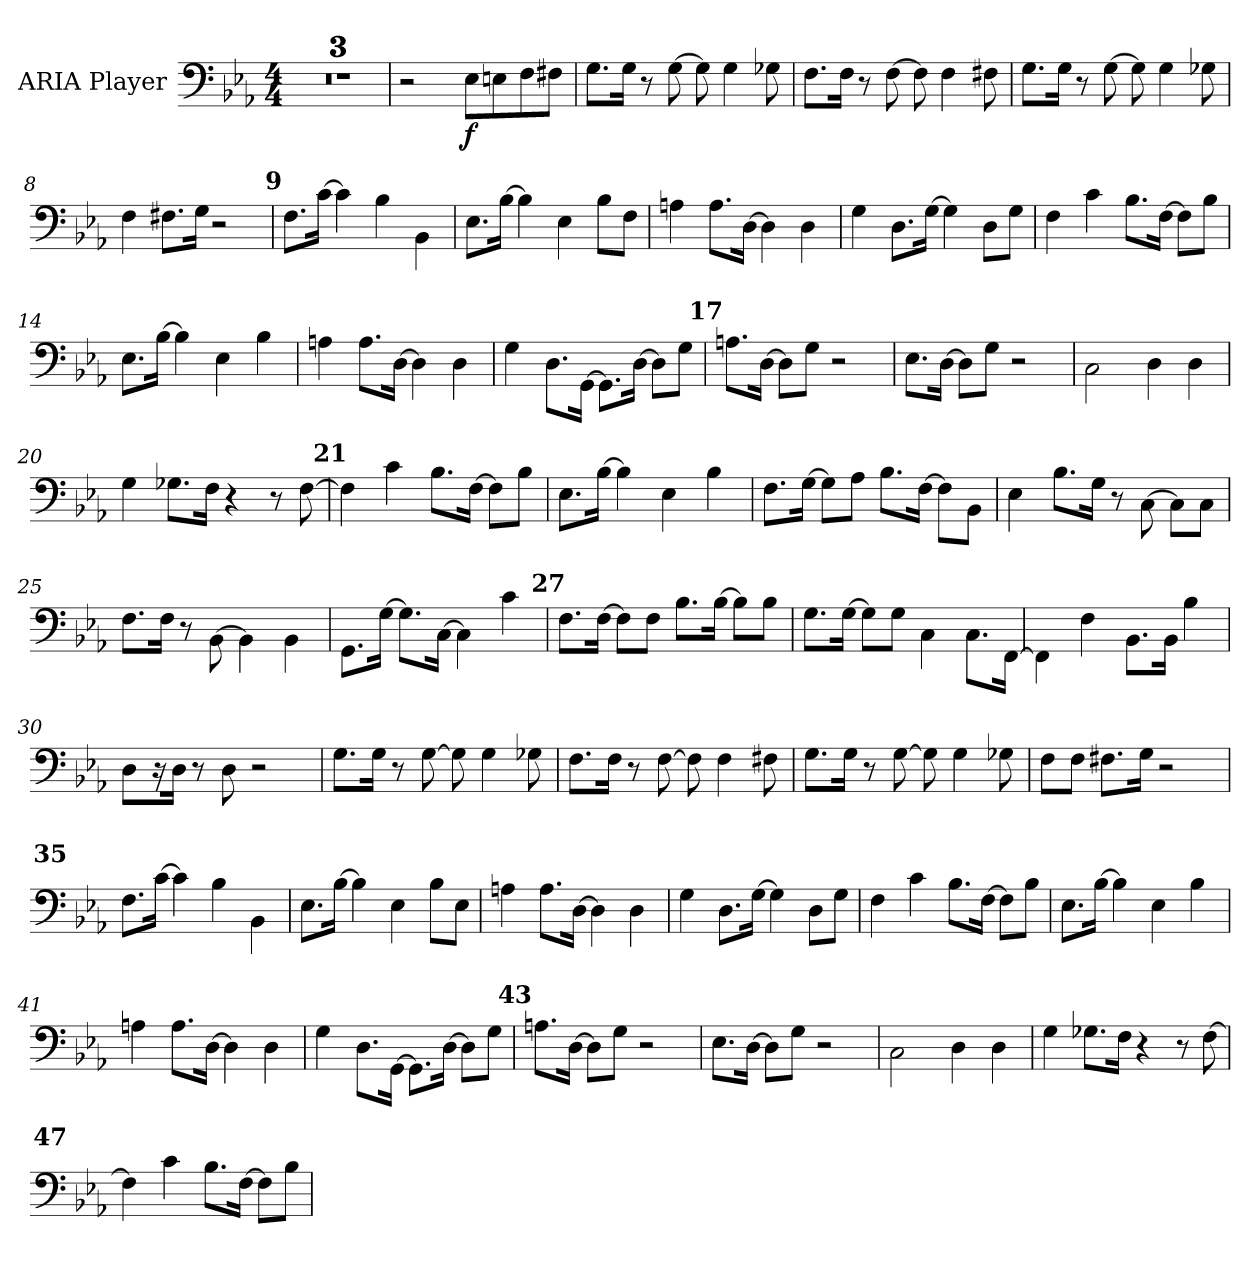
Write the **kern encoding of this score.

**kern	**dynam
*part1	*part1
*staff1	*staff1
*I"ARIA Player	*
*clefF4	*
*ITrd7c12	*
*k[b-e-a-]	*
*E-:	*
*M4/4	*
=1	=1
1r	.
=2	=2
1r	.
=3	=3
1r	.
=4	=4
2r	.
!	!LO:DY:b
8EE-\L	f
8EE\	.
8FF\	.
8FF#\J	.
=5	=5
8.GG\L	.
16GG\Jk	.
8r	.
[8GG\	.
8GG\]	.
4GG\	.
8GG-\	.
=6	=6
8.FF\L	.
16FF\Jk	.
8r	.
[8FF\	.
8FF\]	.
4FF\	.
8FF#\	.
!!LO:LB:g=z
=7	=7
8.GG\L	.
16GG\Jk	.
8r	.
[8GG\	.
8GG\]	.
4GG\	.
8GG-\	.
=8	=8
4FF\	.
8.FF#\L	.
16GG\Jk	.
2r	.
!!LO:REH:place=s1:a:B:enc=none:fs=14:t=9
=9	=9
8.FF\L	.
[16C\Jk	.
4C\]	.
4BB-\	.
4BBB-\	.
!!LO:LB:g=z
=10	=10
8.EE-\L	.
[16BB-\Jk	.
4BB-\]	.
4EE-\	.
8BB-\L	.
8FF\J	.
=11	=11
4AA\	.
8.AA\L	.
[16DD\Jk	.
4DD\]	.
4DD\	.
=12	=12
4GG\	.
8.DD\L	.
[16GG\Jk	.
4GG\]	.
8DD\L	.
8GG\J	.
!!LO:LB:g=z
=13	=13
4FF\	.
4C\	.
8.BB-\L	.
[16FF\Jk	.
8FF\L]	.
8BB-\J	.
=14	=14
8.EE-\L	.
[16BB-\Jk	.
4BB-\]	.
4EE-\	.
4BB-\	.
=15	=15
4AA\	.
8.AA\L	.
[16DD\Jk	.
4DD\]	.
4DD\	.
=16	=16
4GG\	.
8.DD\L	.
[16GGG\Jk	.
8.GGG\L]	.
[16DD\Jk	.
8DD\L]	.
8GG\J	.
!!LO:LB:g=z
!!LO:REH:place=s1:a:B:enc=none:fs=14:t=17
=17	=17
8.AA\L	.
[16DD\Jk	.
8DD\L]	.
8GG\J	.
2r	.
=18	=18
8.EE-\L	.
[16DD\Jk	.
8DD\L]	.
8GG\J	.
2r	.
=19	=19
2CC\	.
4DD\	.
4DD\	.
!!LO:LB:g=z
=20	=20
4GG\	.
8.GG-\L	.
16FF\Jk	.
4r	.
8r	.
[8FF\	.
!!LO:REH:place=s1:a:B:enc=none:fs=14:t=21
=21	=21
4FF\]	.
4C\	.
8.BB-\L	.
[16FF\Jk	.
8FF\L]	.
8BB-\J	.
=22	=22
8.EE-\L	.
[16BB-\Jk	.
4BB-\]	.
4EE-\	.
4BB-\	.
=23	=23
8.FF\L	.
[16GG\Jk	.
8GG\L]	.
8AA-\J	.
8.BB-\L	.
[16FF\Jk	.
8FF\L]	.
8BBB-\J	.
!!LO:LB:g=z
=24	=24
4EE-\	.
8.BB-\L	.
16GG\Jk	.
8r	.
[8CC\	.
8CC\L]	.
8CC\J	.
=25	=25
8.FF\L	.
16FF\Jk	.
8r	.
[8BBB-\	.
4BBB-\]	.
4BBB-\	.
=26	=26
8.GGG\L	.
[16GG\Jk	.
8.GG\L]	.
[16CC\Jk	.
4CC\]	.
4C\	.
!!LO:REH:place=s1:a:B:enc=none:fs=14:t=27
=27	=27
8.FF\L	.
[16FF\Jk	.
8FF\L]	.
8FF\J	.
8.BB-\L	.
[16BB-\Jk	.
8BB-\L]	.
8BB-\J	.
!!LO:LB:g=z
=28	=28
8.GG\L	.
[16GG\Jk	.
8GG\L]	.
8GG\J	.
4CC\	.
8.CC\L	.
[16FFF\Jk	.
=29	=29
4FFF\]	.
4FF\	.
8.BBB-\L	.
16BBB-\Jk	.
4BB-\	.
=30	=30
8DD\L	.
16r	.
16DD\Jk	.
8r	.
8DD\	.
2r	.
=31	=31
8.GG\L	.
16GG\Jk	.
8r	.
[8GG\	.
8GG\]	.
4GG\	.
8GG-\	.
!!LO:PB:g=z
=32	=32
8.FF\L	.
16FF\Jk	.
8r	.
[8FF\	.
8FF\]	.
4FF\	.
8FF#\	.
=33	=33
8.GG\L	.
16GG\Jk	.
8r	.
[8GG\	.
8GG\]	.
4GG\	.
8GG-\	.
=34	=34
8FF\L	.
8FF\J	.
8.FF#\L	.
16GG\Jk	.
2r	.
!!LO:LB:g=z
!!LO:REH:place=s1:a:B:enc=none:fs=14:t=35
=35	=35
8.FF\L	.
[16C\Jk	.
4C\]	.
4BB-\	.
4BBB-\	.
=36	=36
8.EE-\L	.
[16BB-\Jk	.
4BB-\]	.
4EE-\	.
8BB-\L	.
8EE-\J	.
=37	=37
4AA\	.
8.AA\L	.
[16DD\Jk	.
4DD\]	.
4DD\	.
!!LO:LB:g=z
=38	=38
4GG\	.
8.DD\L	.
[16GG\Jk	.
4GG\]	.
8DD\L	.
8GG\J	.
=39	=39
4FF\	.
4C\	.
8.BB-\L	.
[16FF\Jk	.
8FF\L]	.
8BB-\J	.
=40	=40
8.EE-\L	.
[16BB-\Jk	.
4BB-\]	.
4EE-\	.
4BB-\	.
!!LO:LB:g=z
=41	=41
4AA\	.
8.AA\L	.
[16DD\Jk	.
4DD\]	.
4DD\	.
=42	=42
4GG\	.
8.DD\L	.
[16GGG\Jk	.
8.GGG\L]	.
[16DD\Jk	.
8DD\L]	.
8GG\J	.
!!LO:REH:place=s1:a:B:enc=none:fs=14:t=43
=43	=43
8.AA\L	.
[16DD\Jk	.
8DD\L]	.
8GG\J	.
2r	.
!!LO:LB:g=z
=44	=44
8.EE-\L	.
[16DD\Jk	.
8DD\L]	.
8GG\J	.
2r	.
=45	=45
2CC\	.
4DD\	.
4DD\	.
=46	=46
4GG\	.
8.GG-\L	.
16FF\Jk	.
4r	.
8r	.
[8FF\	.
!!LO:LB:g=z
!!LO:REH:place=s1:a:B:enc=none:fs=14:t=47
=47	=47
4FF\]	.
4C\	.
8.BB-\L	.
[16FF\Jk	.
8FF\L]	.
8BB-\J	.
=	=
*-	*-
